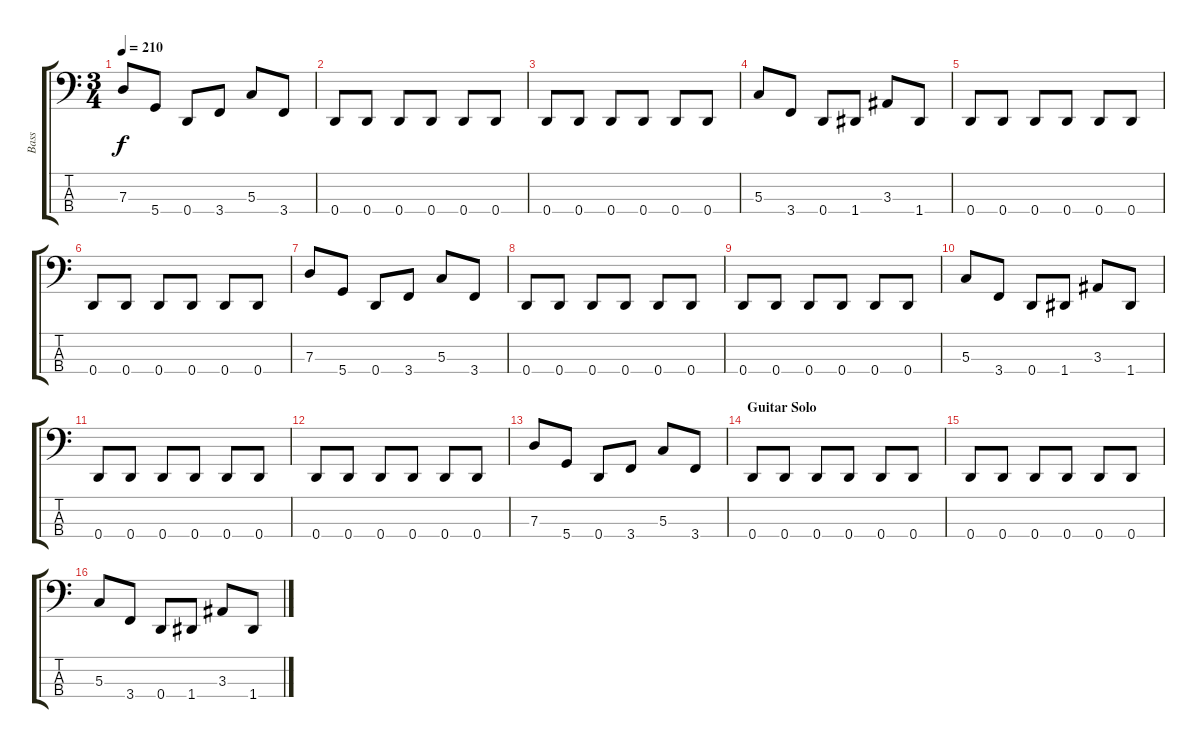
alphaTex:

\track ("Bass" "Bass") {instrument electricbasspick}
\staff {score tabs}
\tuning (F2 C2 G1 D1) {hide}
\ts (3 4)
\tempo 210
\clef f4
\ks c
7.3.8{dy f} 5.4.8 0.4.8 3.4.8 5.3.8 3.4.8 |
\section ("" "")
0.4.8 0.4.8 0.4.8 0.4.8 0.4.8 0.4.8 |
0.4.8 0.4.8 0.4.8 0.4.8 0.4.8 0.4.8 |
5.3.8 3.4.8 0.4.8 1.4.8 3.3.8 1.4.8 |
0.4.8 0.4.8 0.4.8 0.4.8 0.4.8 0.4.8 |
0.4.8 0.4.8 0.4.8 0.4.8 0.4.8 0.4.8 |
7.3.8 5.4.8 0.4.8 3.4.8 5.3.8 3.4.8 |
0.4.8 0.4.8 0.4.8 0.4.8 0.4.8 0.4.8 |
0.4.8 0.4.8 0.4.8 0.4.8 0.4.8 0.4.8 |
5.3.8 3.4.8 0.4.8 1.4.8 3.3.8 1.4.8 |
0.4.8 0.4.8 0.4.8 0.4.8 0.4.8 0.4.8 |
0.4.8 0.4.8 0.4.8 0.4.8 0.4.8 0.4.8 |
7.3.8 5.4.8 0.4.8 3.4.8 5.3.8 3.4.8 |
\section ("" "Guitar Solo")
0.4.8 0.4.8 0.4.8 0.4.8 0.4.8 0.4.8 |
0.4.8 0.4.8 0.4.8 0.4.8 0.4.8 0.4.8 |
5.3.8 3.4.8 0.4.8 1.4.8 3.3.8 1.4.8
